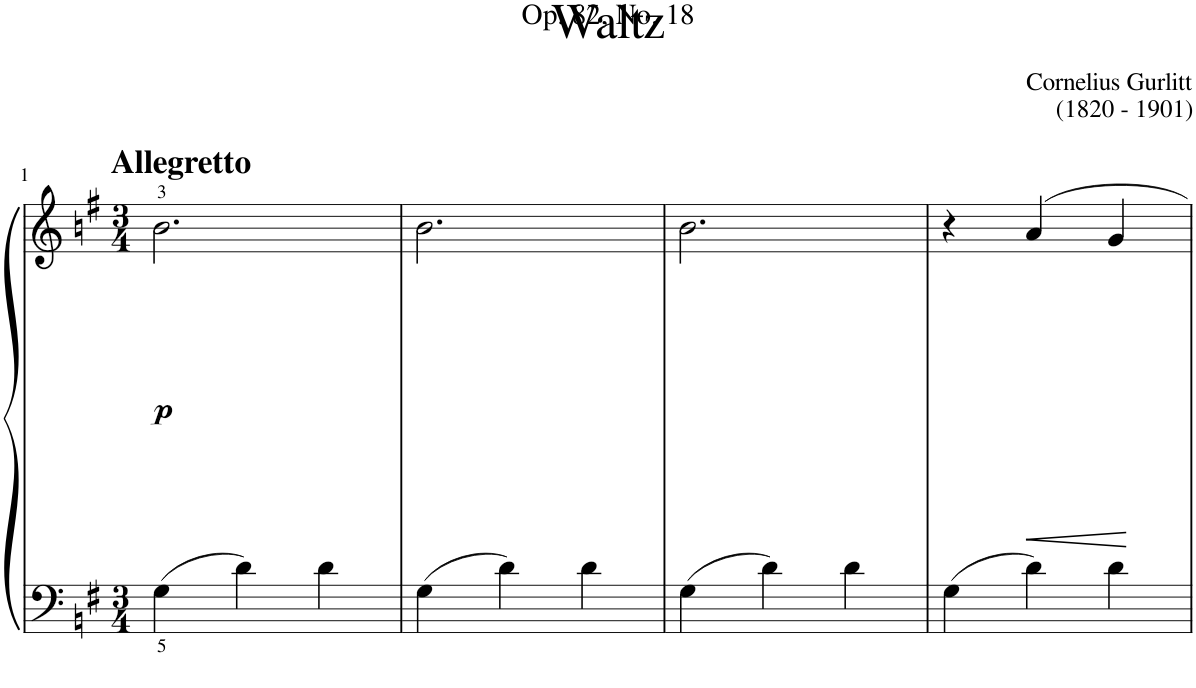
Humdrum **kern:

**kern	**kern	**dynam
*part1	*part1	*part1
*staff2	*staff1	*staff1/2
*I"Piano	*	*
*I'Pno	*	*
!!LO:PB:g=z
*clefF4	*clefG2	*
*k[f#]	*k[f#]	*
*M3/4	*M3/4	*
=1	=1	=1
!	!LO:TX:a:B:t=Allegretto	!
!	!	!LO:DY:b
4G\	2.b\	p
4d\	.	.
4d\	.	.
=2	=2	=2
4G\	2.b\	.
4d\	.	.
4d\	.	.
=3	=3	=3
4G\	2.b\	.
4d\	.	.
4d\	.	.
=4	=4	=4
4G\	4r	.
!	!	!LO:HP:b
4d\	4a/	<
4d\	4g/	.
.	.	[
=	=	=
*-	*-	*-
